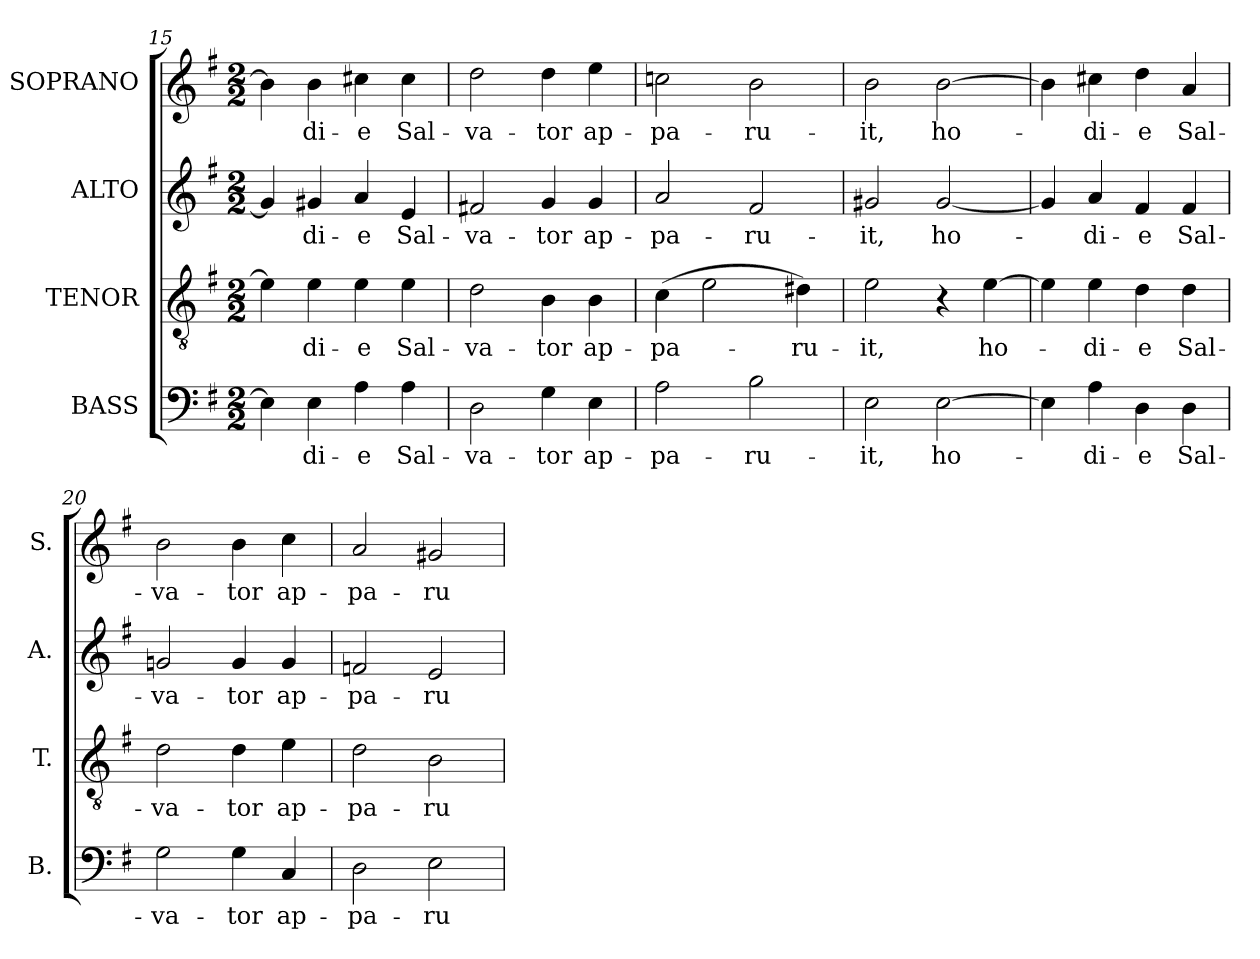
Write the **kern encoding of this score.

**kern	**text	**kern	**text	**kern	**text	**kern	**text
*part4	*part4	*part3	*part3	*part2	*part2	*part1	*part1
*staff4	*staff4	*staff3	*staff3	*staff2	*staff2	*staff1	*staff1
*I"BASS	*	*I"TENOR	*	*I"ALTO	*	*I"SOPRANO	*
*I'B.	*	*I'T.	*	*I'A.	*	*I'S.	*
*clefF4	*	*clefGv2	*	*clefG2	*	*clefG2	*
*	*	*ITrd7c12	*	*	*	*	*
*k[f#]	*	*k[f#]	*	*k[f#]	*	*k[f#]	*
*G:	*	*G:	*	*G:	*	*G:	*
*M2/2	*	*M2/2	*	*M2/2	*	*M2/2	*
=15	=15	=15	=15	=15	=15	=15	=15
4Ei\]	.	4Ei\]	.	4g#i/]	.	4bi\]	.
!	!LO:LY:b:color=#000000	!	!	!	!	!	!
!	!	!	!LO:LY:b:color=#000000	!	!	!	!
!	!	!	!	!	!LO:LY:b:color=#000000	!	!
!	!	!	!	!	!	!	!LO:LY:b:color=#000000
4Ei\	-di-	4Ei\	-di-	4g#Xi/	-di-	4bi\	-di-
!	!LO:LY:b:color=#000000	!	!	!	!	!	!
!	!	!	!LO:LY:b:color=#000000	!	!	!	!
!	!	!	!	!	!LO:LY:b:color=#000000	!	!
!	!	!	!	!	!	!	!LO:LY:b:color=#000000
4Ai\	-e	4Ei\	-e	4ai/	-e	4cc#Xi\	-e
!	!LO:LY:b:color=#000000	!	!	!	!	!	!
!	!	!	!LO:LY:b:color=#000000	!	!	!	!
!	!	!	!	!	!LO:LY:b:color=#000000	!	!
!	!	!	!	!	!	!	!LO:LY:b:color=#000000
4Ai\	Sal-	4Ei\	Sal-	4ei/	Sal-	4cc#i\	Sal-
=16	=16	=16	=16	=16	=16	=16	=16
!	!LO:LY:b:color=#000000	!	!	!	!	!	!
!	!	!	!LO:LY:b:color=#000000	!	!	!	!
!	!	!	!	!	!LO:LY:b:color=#000000	!	!
!	!	!	!	!	!	!	!LO:LY:b:color=#000000
2Di\	-va-	2Di\	-va-	2f#Xi/	-va-	2ddi\	-va-
!	!LO:LY:b:color=#000000	!	!	!	!	!	!
!	!	!	!LO:LY:b:color=#000000	!	!	!	!
!	!	!	!	!	!LO:LY:b:color=#000000	!	!
!	!	!	!	!	!	!	!LO:LY:b:color=#000000
4Gi\	-tor	4BBi\	-tor	4gi/	-tor	4ddi\	-tor
!	!LO:LY:b:color=#000000	!	!	!	!	!	!
!	!	!	!LO:LY:b:color=#000000	!	!	!	!
!	!	!	!	!	!LO:LY:b:color=#000000	!	!
!	!	!	!	!	!	!	!LO:LY:b:color=#000000
4Ei\	ap-	4BBi\	ap-	4gi/	ap-	4eei\	ap-
=17	=17	=17	=17	=17	=17	=17	=17
!	!LO:LY:b:color=#000000	!	!	!	!	!	!
!	!	!	!LO:LY:b:color=#000000	!	!	!	!
!	!	!	!	!	!LO:LY:b:color=#000000	!	!
!	!	!	!	!	!	!	!LO:LY:b:color=#000000
2Ai\	-pa-	(4Ci\	-pa-	2ai/	-pa-	2ccni\	-pa-
.	.	2Ei\	.	.	.	.	.
!	!LO:LY:b:color=#000000	!	!	!	!	!	!
!	!	!	!	!	!LO:LY:b:color=#000000	!	!
!	!	!	!	!	!	!	!LO:LY:b:color=#000000
2Bi\	-ru-	.	.	2f#i/	-ru-	2bi\	-ru-
!	!	!	!LO:LY:b:color=#000000	!	!	!	!
.	.	4D#Xi\)	-ru-	.	.	.	.
=18	=18	=18	=18	=18	=18	=18	=18
!	!LO:LY:b:color=#000000	!	!	!	!	!	!
!	!	!	!LO:LY:b:color=#000000	!	!	!	!
!	!	!	!	!	!LO:LY:b:color=#000000	!	!
!	!	!	!	!	!	!	!LO:LY:b:color=#000000
2Ei\	-it,	2Ei\	-it,	2g#Xi/	-it,	2bi\	-it,
!	!LO:LY:b:color=#000000	!	!	!	!	!	!
!	!	!	!	!	!LO:LY:b:color=#000000	!	!
!	!	!	!	!	!	!	!LO:LY:b:color=#000000
[2Ei\	ho-	4r	.	[2g#i/	ho-	[2bi\	ho-
!	!	!	!LO:LY:b:color=#000000	!	!	!	!
.	.	[4Ei\	ho-	.	.	.	.
!!LO:LB:g=z
=19	=19	=19	=19	=19	=19	=19	=19
4Ei\]	.	4Ei\]	.	4g#i/]	.	4bi\]	.
!	!LO:LY:b:color=#000000	!	!	!	!	!	!
!	!	!	!LO:LY:b:color=#000000	!	!	!	!
!	!	!	!	!	!LO:LY:b:color=#000000	!	!
!	!	!	!	!	!	!	!LO:LY:b:color=#000000
4Ai\	-di-	4Ei\	-di-	4ai/	-di-	4cc#Xi\	-di-
!	!LO:LY:b:color=#000000	!	!	!	!	!	!
!	!	!	!LO:LY:b:color=#000000	!	!	!	!
!	!	!	!	!	!LO:LY:b:color=#000000	!	!
!	!	!	!	!	!	!	!LO:LY:b:color=#000000
4Di\	-e	4Di\	-e	4f#i/	-e	4ddi\	-e
!	!LO:LY:b:color=#000000	!	!	!	!	!	!
!	!	!	!LO:LY:b:color=#000000	!	!	!	!
!	!	!	!	!	!LO:LY:b:color=#000000	!	!
!	!	!	!	!	!	!	!LO:LY:b:color=#000000
4Di\	Sal-	4Di\	Sal-	4f#i/	Sal-	4ai/	Sal-
=20	=20	=20	=20	=20	=20	=20	=20
!	!LO:LY:b:color=#000000	!	!	!	!	!	!
!	!	!	!LO:LY:b:color=#000000	!	!	!	!
!	!	!	!	!	!LO:LY:b:color=#000000	!	!
!	!	!	!	!	!	!	!LO:LY:b:color=#000000
2Gi\	-va-	2Di\	-va-	2gni/	-va-	2bi\	-va-
!	!LO:LY:b:color=#000000	!	!	!	!	!	!
!	!	!	!LO:LY:b:color=#000000	!	!	!	!
!	!	!	!	!	!LO:LY:b:color=#000000	!	!
!	!	!	!	!	!	!	!LO:LY:b:color=#000000
4Gi\	-tor	4Di\	-tor	4gi/	-tor	4bi\	-tor
!	!LO:LY:b:color=#000000	!	!	!	!	!	!
!	!	!	!LO:LY:b:color=#000000	!	!	!	!
!	!	!	!	!	!LO:LY:b:color=#000000	!	!
!	!	!	!	!	!	!	!LO:LY:b:color=#000000
4Ci/	ap-	4Ei\	ap-	4gi/	ap-	4cci\	ap-
=21	=21	=21	=21	=21	=21	=21	=21
!	!LO:LY:b:color=#000000	!	!	!	!	!	!
!	!	!	!LO:LY:b:color=#000000	!	!	!	!
!	!	!	!	!	!LO:LY:b:color=#000000	!	!
!	!	!	!	!	!	!	!LO:LY:b:color=#000000
2Di\	-pa-	2Di\	-pa-	2fni/	-pa-	2ai/	-pa-
!	!LO:LY:b:color=#000000	!	!	!	!	!	!
!	!	!	!LO:LY:b:color=#000000	!	!	!	!
!	!	!	!	!	!LO:LY:b:color=#000000	!	!
!	!	!	!	!	!	!	!LO:LY:b:color=#000000
2Ei\	-ru-	2BBi\	-ru-	2ei/	-ru-	2g#Xi/	-ru-
=	=	=	=	=	=	=	=
*-	*-	*-	*-	*-	*-	*-	*-
